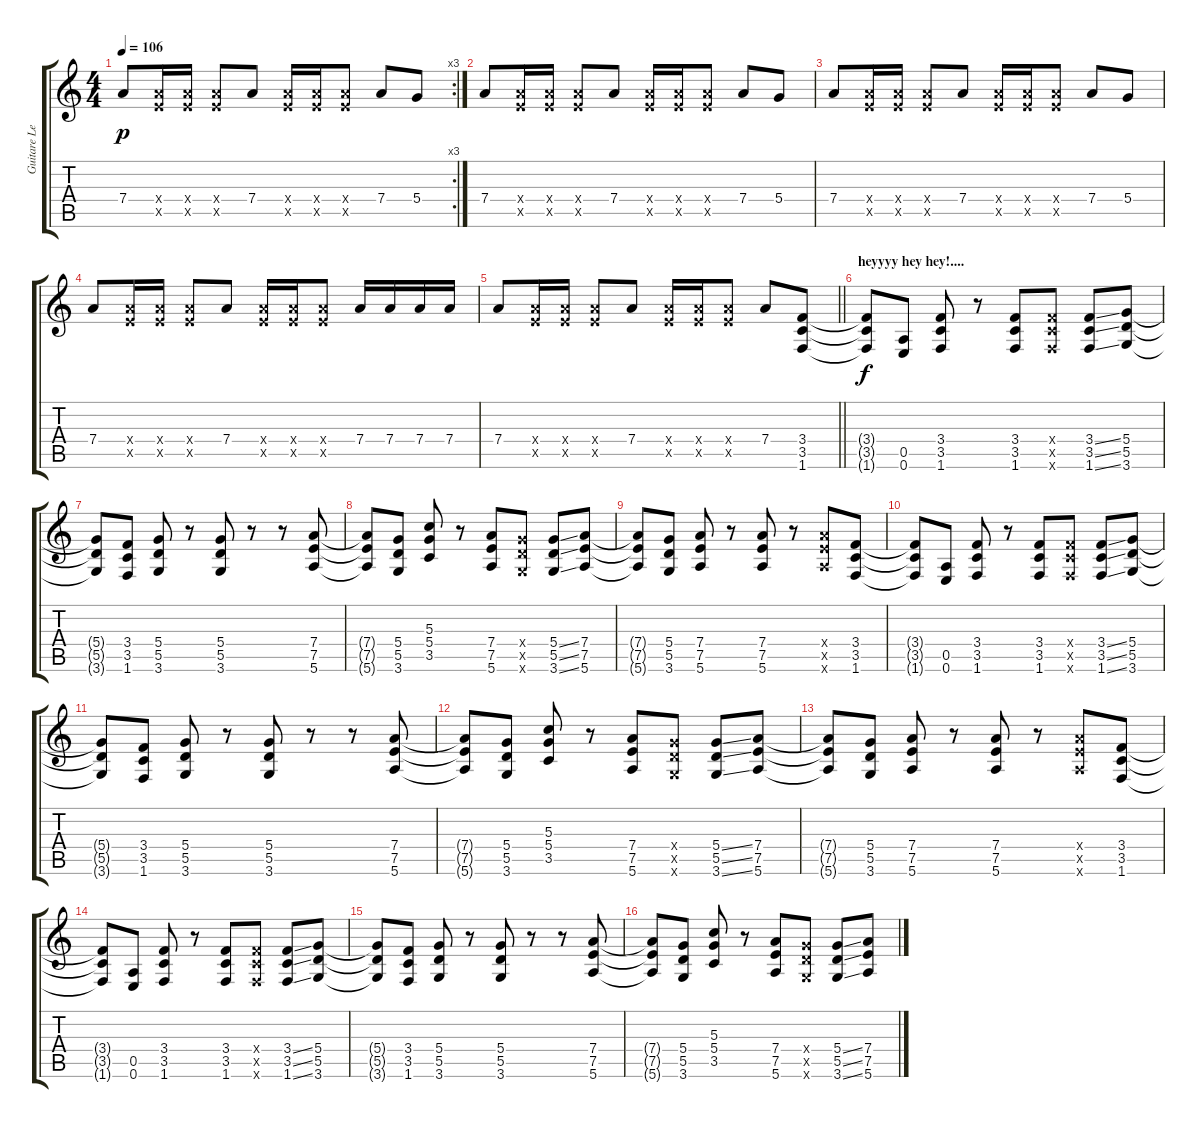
\track ("Guitare Lead" "Guitare Le") {instrument distortionguitar}
\staff {score tabs}
\tuning (E4 B3 G3 D3 A2 E2) {hide}
\rc 3
\ts (4 4)
\tempo 106
\clef g2
\ks c
7.4.8{dy p} (7.4{x} 7.5{x}).16 (7.4{x} 7.5{x}).16 (7.4{x} 7.5{x}).8 7.4.8 (7.4{x} 7.5{x}).16 (7.4{x} 7.5{x}).16 (7.4{x} 7.5{x}).8 7.4.8 5.4.8 |
7.4.8 (7.4{x} 7.5{x}).16 (7.4{x} 7.5{x}).16 (7.4{x} 7.5{x}).8 7.4.8 (7.4{x} 7.5{x}).16 (7.4{x} 7.5{x}).16 (7.4{x} 7.5{x}).8 7.4.8 5.4.8 |
7.4.8 (7.4{x} 7.5{x}).16 (7.4{x} 7.5{x}).16 (7.4{x} 7.5{x}).8 7.4.8 (7.4{x} 7.5{x}).16 (7.4{x} 7.5{x}).16 (7.4{x} 7.5{x}).8 7.4.8 5.4.8 |
7.4.8 (7.4{x} 7.5{x}).16 (7.4{x} 7.5{x}).16 (7.4{x} 7.5{x}).8 7.4.8 (7.4{x} 7.5{x}).16 (7.4{x} 7.5{x}).16 (7.4{x} 7.5{x}).8 7.4.16 7.4.16 7.4.16 7.4.16 |
\barLineRight lightlight
7.4.8 (7.4{x} 7.5{x}).16 (7.4{x} 7.5{x}).16 (7.4{x} 7.5{x}).8 7.4.8 (7.4{x} 7.5{x}).16 (7.4{x} 7.5{x}).16 (7.4{x} 7.5{x}).8 7.4.8 (3.4 3.5 1.6).8 |
\section ("" "heyyyy hey hey!....")
(3.4{t} 3.5{t} 1.6{t}).8{dy f} (0.5 0.6).8 (3.4 3.5 1.6).8 r.8 (3.4 3.5 1.6).8 (3.4{x} 3.5{x} 1.6{x}).8 (3.4{ss} 3.5{ss} 1.6{ss}).8 (5.4 5.5 3.6).8 |
(5.4{t} 5.5{t} 3.6{t}).8 (3.4 3.5 1.6).8 (5.4 5.5 3.6).8 r.8 (5.4 5.5 3.6).8 r.8 r.8 (7.4 7.5 5.6).8 |
(7.4{t} 7.5{t} 5.6{t}).8 (5.4 5.5 3.6).8 (5.3 5.4 3.5).8 r.8 (7.4 7.5 5.6).8 (5.4{x} 5.5{x} 3.6{x}).8 (5.4{ss} 5.5{ss} 3.6{ss}).8 (7.4 7.5 5.6).8 |
(7.4{t} 7.5{t} 5.6{t}).8 (5.4 5.5 3.6).8 (7.4 7.5 5.6).8 r.8 (7.4 7.5 5.6).8 r.8 (7.4{x} 7.5{x} 5.6{x}).8 (3.4 3.5 1.6).8 |
(3.4{t} 3.5{t} 1.6{t}).8 (0.5 0.6).8 (3.4 3.5 1.6).8 r.8 (3.4 3.5 1.6).8 (3.4{x} 3.5{x} 1.6{x}).8 (3.4{ss} 3.5{ss} 1.6{ss}).8 (5.4 5.5 3.6).8 |
(5.4{t} 5.5{t} 3.6{t}).8 (3.4 3.5 1.6).8 (5.4 5.5 3.6).8 r.8 (5.4 5.5 3.6).8 r.8 r.8 (7.4 7.5 5.6).8 |
(7.4{t} 7.5{t} 5.6{t}).8 (5.4 5.5 3.6).8 (5.3 5.4 3.5).8 r.8 (7.4 7.5 5.6).8 (5.4{x} 5.5{x} 3.6{x}).8 (5.4{ss} 5.5{ss} 3.6{ss}).8 (7.4 7.5 5.6).8 |
(7.4{t} 7.5{t} 5.6{t}).8 (5.4 5.5 3.6).8 (7.4 7.5 5.6).8 r.8 (7.4 7.5 5.6).8 r.8 (7.4{x} 7.5{x} 5.6{x}).8 (3.4 3.5 1.6).8 |
(3.4{t} 3.5{t} 1.6{t}).8 (0.5 0.6).8 (3.4 3.5 1.6).8 r.8 (3.4 3.5 1.6).8 (3.4{x} 3.5{x} 1.6{x}).8 (3.4{ss} 3.5{ss} 1.6{ss}).8 (5.4 5.5 3.6).8 |
(5.4{t} 5.5{t} 3.6{t}).8 (3.4 3.5 1.6).8 (5.4 5.5 3.6).8 r.8 (5.4 5.5 3.6).8 r.8 r.8 (7.4 7.5 5.6).8 |
(7.4{t} 7.5{t} 5.6{t}).8 (5.4 5.5 3.6).8 (5.3 5.4 3.5).8 r.8 (7.4 7.5 5.6).8 (5.4{x} 5.5{x} 3.6{x}).8 (5.4{ss} 5.5{ss} 3.6{ss}).8 (7.4 7.5 5.6).8
